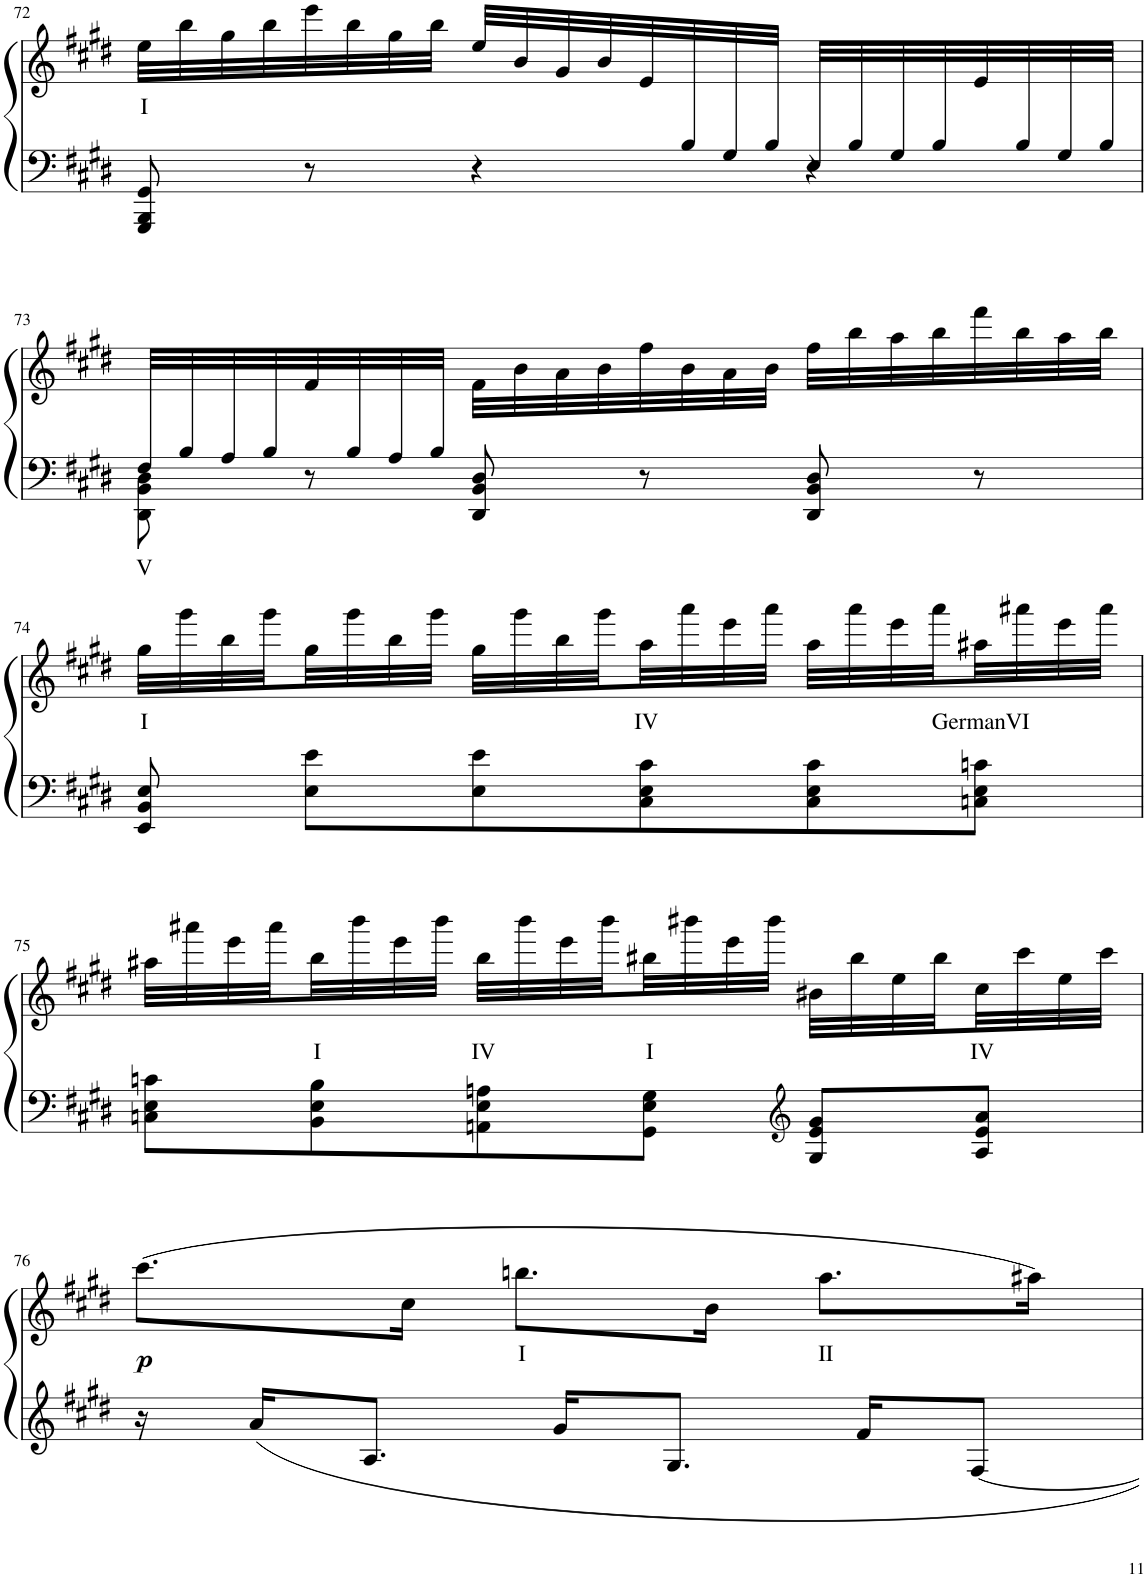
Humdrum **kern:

**kern	**text	**kern	**text	**dynam
*part1	*part1	*part1	*part1	*part1
*staff2	*staff2	*staff1	*staff1	*staff1/2
*I"Piano	*	*	*	*
*I'Pno	*	*	*	*
!!LO:PB:g=z
*clefF4	*	*clefG2	*	*
*k[f#c#g#d#]	*	*k[f#c#g#d#]	*	*
*M3/4	*	*M3/4	*	*
=72	=72	=72	=72	=72
*^	*	*	*	*
!	!	!	!	!LO:LY:b	!
32ryy	8GGG#/ 8BBB/ 8GG#/	.	32ee\LLL	I	.
.	.	.	32bb\	.	.
.	.	.	32gg#\	.	.
.	.	.	32bb\	.	.
.	8r	.	32eee\	.	.
.	.	.	32bb\	.	.
.	.	.	32gg#\	.	.
.	.	.	32bb\JJJ	.	.
.	4r	.	32ee/LLL	.	.
.	.	.	32b/	.	.
.	.	.	32g#/	.	.
.	.	.	32b/	.	.
.	.	.	32e/	.	.
32B/	.	.	8..ryy	.	.
32G#/	.	.	.	.	.
32B/JJJ	.	.	.	.	.
32E/LLL	4r	.	.	.	.
32B/	.	.	.	.	.
32G#/	.	.	.	.	.
32B/	.	.	.	.	.
32ryy	.	.	32e/	.	.
32B/	.	.	16.ryy	.	.
32G#/	.	.	.	.	.
32B/JJJ	.	.	.	.	.
!!LO:LB:g=z
=73	=73	=73	=73	=73	=73
!	!	!LO:LY:b	!	!	!
32F#/LLL	8DD#\ 8BB\ 8D#\	V	8ryy	.	.
32B/	.	.	.	.	.
32A/	.	.	.	.	.
32B/	.	.	.	.	.
32ryy	8r	.	32f#/	.	.
32B/	.	.	16.ryy	.	.
32A/	.	.	.	.	.
32B/JJJ	.	.	.	.	.
2ryy	8DD#/ 8BB/ 8D#/	.	32f#\LLL	.	.
.	.	.	32b\	.	.
.	.	.	32a\	.	.
.	.	.	32b\	.	.
.	8r	.	32ff#\	.	.
.	.	.	32b\	.	.
.	.	.	32a\	.	.
.	.	.	32b\JJJ	.	.
.	8DD#/ 8BB/ 8D#/	.	32ff#\LLL	.	.
.	.	.	32bb\	.	.
.	.	.	32aa\	.	.
.	.	.	32bb\	.	.
.	8r	.	32fff#\	.	.
.	.	.	32bb\	.	.
.	.	.	32aa\	.	.
.	.	.	32bb\JJJ	.	.
*v	*v	*	*	*	*
!!LO:LB:g=z
=74	=74	=74	=74	=74
!	!	!	!LO:LY:b	!
8EE/ 8BB/ 8E/	.	32gg#\LLL	I	.
.	.	32ggg#\	.	.
.	.	32bb\	.	.
.	.	32ggg#\	.	.
8E\ 8e\L	.	32gg#\	.	.
.	.	32ggg#\	.	.
.	.	32bb\	.	.
.	.	32ggg#\JJJ	.	.
8E\ 8e\	.	32gg#\LLL	.	.
.	.	32ggg#\	.	.
.	.	32bb\	.	.
.	.	32ggg#\	.	.
!	!	!	!LO:LY:b	!
8C#\ 8E\ 8c#\	.	32aa\	IV	.
.	.	32aaa\	.	.
.	.	32eee\	.	.
.	.	32aaa\JJJ	.	.
8C#\ 8E\ 8c#\	.	32aa\LLL	.	.
.	.	32aaa\	.	.
.	.	32eee\	.	.
.	.	32aaa\	.	.
!	!	!	!LO:LY:b	!
8Cn\ 8E\ 8cn\J	.	32aa#X\	GermanVI	.
.	.	32aaa#X\	.	.
.	.	32eee\	.	.
.	.	32aaa#\JJJ	.	.
!!LO:LB:g=z
=75	=75	=75	=75	=75
8Cn\ 8E\ 8cn\L	.	32aa#X\LLL	.	.
.	.	32aaa#X\	.	.
.	.	32eee\	.	.
.	.	32aaa#\	.	.
!	!	!	!LO:LY:b	!
8BB\ 8E\ 8B\	.	32bb\	I	.
.	.	32bbb\	.	.
.	.	32eee\	.	.
.	.	32bbb\JJJ	.	.
!	!	!	!LO:LY:b	!
8AAn\ 8E\ 8An\	.	32bb\LLL	IV	.
.	.	32bbb\	.	.
.	.	32eee\	.	.
.	.	32bbb\	.	.
!	!	!	!LO:LY:b	!
8GG#\ 8E\ 8G#\J	.	32bb#X\	I	.
.	.	32bbb#X\	.	.
.	.	32eee\	.	.
.	.	32bbb#\JJJ	.	.
*clefG2	*	*	*	*
8G#/ 8e/ 8g#/L	.	32b#X\LLL	.	.
.	.	32bb#\	.	.
.	.	32ee\	.	.
.	.	32bb#\	.	.
!	!	!	!LO:LY:b	!
8A/ 8e/ 8a/J	.	32cc#\	IV	.
.	.	32ccc#\	.	.
.	.	32ee\	.	.
.	.	32ccc#\JJJ	.	.
!!LO:LB:g=z
=76	=76	=76	=76	=76
!	!	!	!	!LO:DY:b
16r	.	(8.ccc#\L	.	p
16a/KL	.	.	.	.
8.A/J	.	.	.	.
.	.	16cc#\Jk	.	.
!	!	!	!LO:LY:b	!
.	.	8.bbn\L	I	.
16g#/KL	.	.	.	.
8.G#/J	.	.	.	.
.	.	16b\Jk	.	.
!	!	!	!LO:LY:b	!
.	.	8.aa\L	II	.
16f#/KL	.	.	.	.
[8F#/J	.	.	.	.
.	.	16aa#X\Jk)	.	.
=	=	=	=	=
*-	*-	*-	*-	*-
